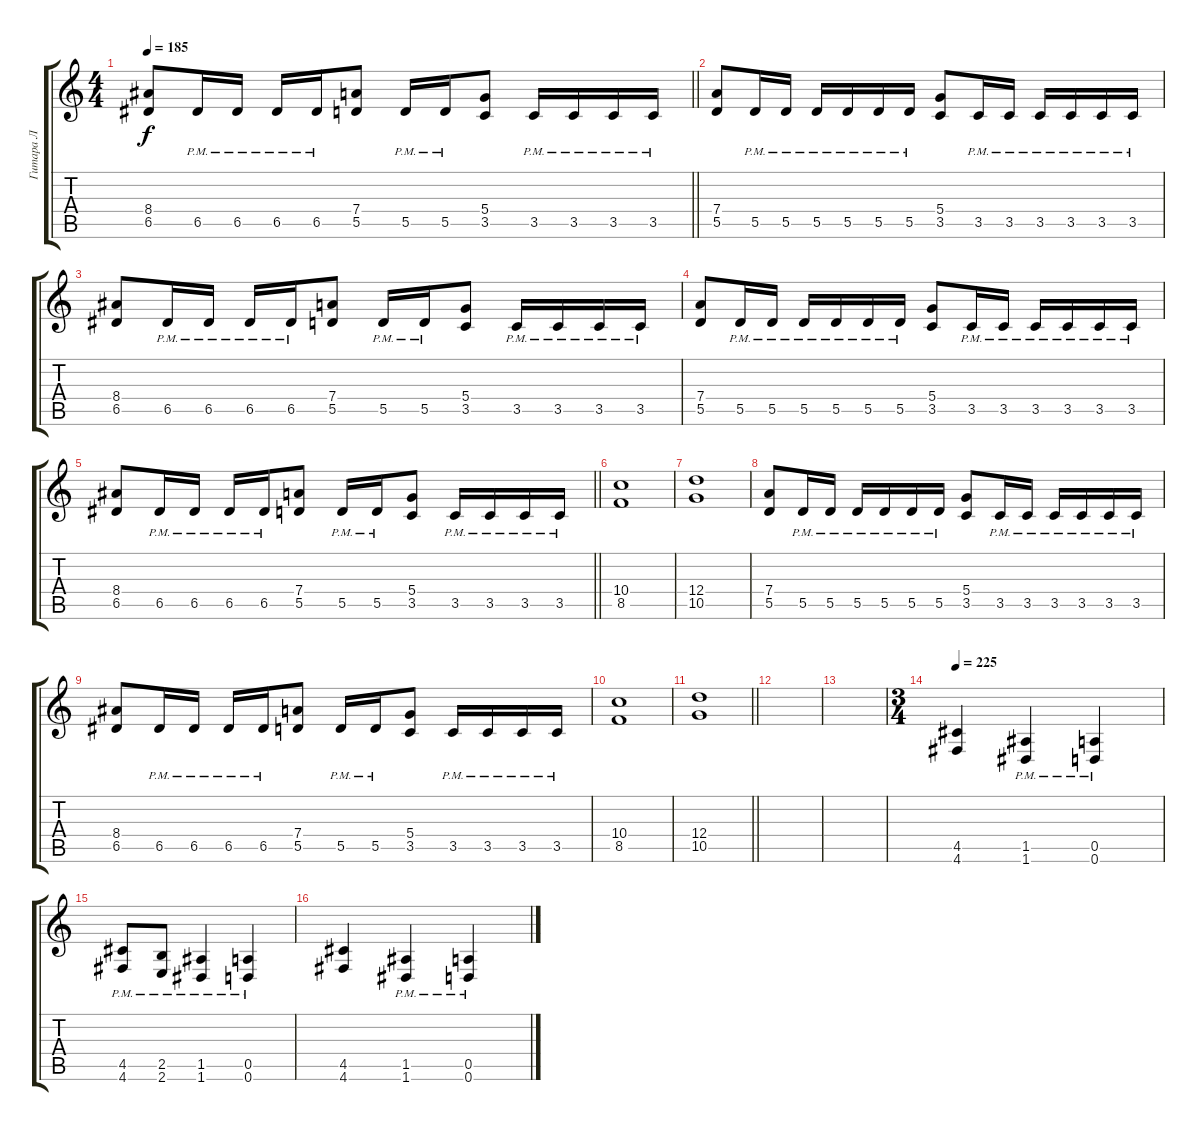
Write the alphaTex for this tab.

\track ("Гитара Л" "Гитара Л") {instrument overdrivenguitar}
\staff {score tabs}
\tuning (E4 B3 G3 D3 A2 D2) {hide}
\ts (4 4)
\tempo 185
\clef g2
\barLineRight lightlight
\ks c
(8.4 6.5).8{dy f} 6.5{pm}.16 6.5{pm}.16 6.5{pm}.16 6.5{pm}.16 (7.4 5.5).8 5.5{pm}.16 5.5{pm}.16 (5.4 3.5).8 3.5{pm}.16 3.5{pm}.16 3.5{pm}.16 3.5{pm}.16 |
(7.4 5.5).8 5.5{pm}.16 5.5{pm}.16 5.5{pm}.16 5.5{pm}.16 5.5{pm}.16 5.5{pm}.16 (5.4 3.5).8 3.5{pm}.16 3.5{pm}.16 3.5{pm}.16 3.5{pm}.16 3.5{pm}.16 3.5{pm}.16 |
(8.4 6.5).8 6.5{pm}.16 6.5{pm}.16 6.5{pm}.16 6.5{pm}.16 (7.4 5.5).8 5.5{pm}.16 5.5{pm}.16 (5.4 3.5).8 3.5{pm}.16 3.5{pm}.16 3.5{pm}.16 3.5{pm}.16 |
(7.4 5.5).8 5.5{pm}.16 5.5{pm}.16 5.5{pm}.16 5.5{pm}.16 5.5{pm}.16 5.5{pm}.16 (5.4 3.5).8 3.5{pm}.16 3.5{pm}.16 3.5{pm}.16 3.5{pm}.16 3.5{pm}.16 3.5{pm}.16 |
\barLineRight lightlight
(8.4 6.5).8 6.5{pm}.16 6.5{pm}.16 6.5{pm}.16 6.5{pm}.16 (7.4 5.5).8 5.5{pm}.16 5.5{pm}.16 (5.4 3.5).8 3.5{pm}.16 3.5{pm}.16 3.5{pm}.16 3.5{pm}.16 |
\section ("" " ")
(10.4 8.5).1 |
(12.4 10.5).1 |
(7.4 5.5).8 5.5{pm}.16 5.5{pm}.16 5.5{pm}.16 5.5{pm}.16 5.5{pm}.16 5.5{pm}.16 (5.4 3.5).8 3.5{pm}.16 3.5{pm}.16 3.5{pm}.16 3.5{pm}.16 3.5{pm}.16 3.5{pm}.16 |
(8.4 6.5).8 6.5{pm}.16 6.5{pm}.16 6.5{pm}.16 6.5{pm}.16 (7.4 5.5).8 5.5{pm}.16 5.5{pm}.16 (5.4 3.5).8 3.5{pm}.16 3.5{pm}.16 3.5{pm}.16 3.5{pm}.16 |
(10.4 8.5).1 |
\barLineRight lightlight
(12.4 10.5).1 |
\section ("" " ")
|
|
\ts (3 4)
\tempo 225
(4.5 4.6).4 (1.5{pm} 1.6{pm}).4 (0.5{pm} 0.6{pm}).4 |
(4.5{pm} 4.6{pm}).8 (2.5{pm} 2.6{pm}).8 (1.5{pm} 1.6{pm}).4 (0.5{pm} 0.6{pm}).4 |
(4.5 4.6).4 (1.5{pm} 1.6{pm}).4 (0.5{pm} 0.6{pm}).4
